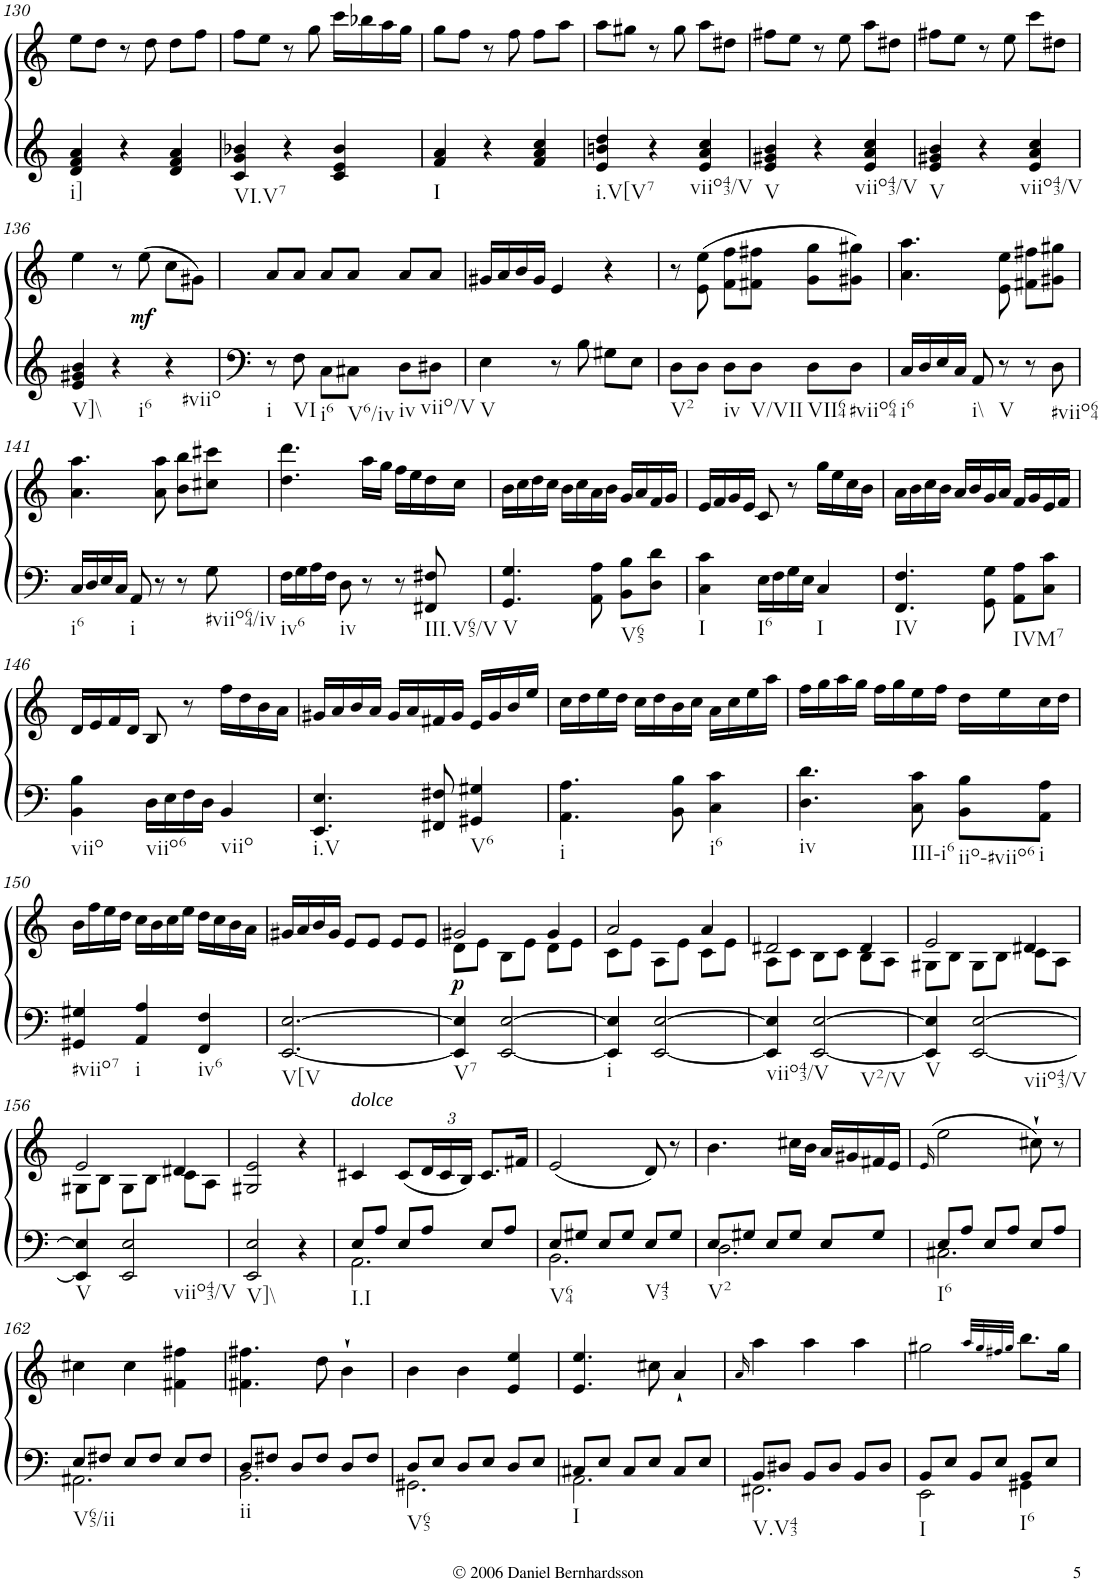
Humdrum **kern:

**kern	**kern	**dynam
*part1	*part1	*part1
*staff2	*staff1	*staff1/2
*I"Piano	*	*
*I'Pno.	*	*
!!LO:PB:g=z
*clefG2	*clefG2	*
*k[]	*k[]	*
*M3/4	*M3/4	*
=130	=130	=130
!LO:TX:b:t=i]	!	!
4d/ 4f/ 4a/	8ee\L	.
.	8dd\J	.
4r	8r	.
.	8dd\	.
4d/ 4f/ 4a/	8dd\L	.
.	8ff\J	.
=131	=131	=131
!LO:TX:b:t=VI.V7	!	!
4c/ 4g/ 4b-X/	8ff\L	.
.	8ee\J	.
4r	8r	.
.	8gg\	.
4c/ 4e/ 4b-/	16ccc\LL	.
.	16bb-X\	.
.	16aa\	.
.	16gg\JJ	.
=132	=132	=132
!LO:TX:b:t=I	!	!
4f/ 4a/	8gg\L	.
.	8ff\J	.
4r	8r	.
.	8ff\	.
4f/ 4a/ 4cc/	8ff\L	.
.	8aa\J	.
=133	=133	=133
!LO:TX:b:t=i.V[V7	!	!
4e/ 4bn/ 4dd/	8aa\L	.
.	8gg#X\J	.
4r	8r	.
.	8gg#\	.
!LO:TX:b:t=viio43/V	!	!
4e/ 4a/ 4cc/	8aa\L	.
.	8dd#X\J	.
=134	=134	=134
!LO:TX:b:t=V	!	!
4e/ 4g#X/ 4b/	8ff#X\L	.
.	8ee\J	.
4r	8r	.
.	8ee\	.
!LO:TX:b:t=viio43/V	!	!
4e/ 4a/ 4cc/	8aa\L	.
.	8dd#X\J	.
=135	=135	=135
!LO:TX:b:t=V	!	!
4e/ 4g#X/ 4b/	8ff#X\L	.
.	8ee\J	.
4r	8r	.
.	8ee\	.
!LO:TX:b:t=viio43/V	!	!
4e/ 4a/ 4cc/	8ccc\L	.
.	8dd#X\J	.
!!LO:LB:g=z
=136	=136	=136
!LO:TX:b:t=V]\\	!	!
4e/ 4g#X/ 4b/	4ee\	.
!LO:TX:b:t=i6	!	!
4r	8r	.
!	!	!LO:DY:b
.	(8ee\	mf
!LO:TX:b:t=#viio	!	!
4r	8cc\L	.
.	8g#X\J)	.
=137	=137	=137
!LO:TX:b:t=i	!	!
8r	8a/L	.
!LO:TX:b:t=VI	!	!
8F\	8a/J	.
!LO:TX:b:t=i6	!	!
8C\L	8a/L	.
!LO:TX:b:t=V6/iv	!	!
8C#X\J	8a/J	.
!LO:TX:b:t=iv	!	!
8D\L	8a/L	.
!LO:TX:b:t=viio/V	!	!
8D#X\J	8a/J	.
=138	=138	=138
!LO:TX:b:t=V	!	!
4E\	16g#X/LL	.
.	16a/	.
.	16b/	.
.	16g#/JJ	.
8r	4e/	.
8B\	.	.
8G#X\L	4r	.
8E\J	.	.
=139	=139	=139
!LO:TX:b:t=V2	!	!
8D\L	8r	.
8D\J	(8e\ 8ee\	.
!LO:TX:b:t=iv	!	!
8D\L	8f\ 8ff\L	.
!LO:TX:b:t=V/VII	!	!
8D\J	8f#X\ 8ff#X\J	.
!LO:TX:b:t=VII64	!	!
8D\L	8g\ 8gg\L	.
!LO:TX:b:t=#viio64	!	!
8D\J	8g#X\ 8gg#X\J)	.
=140	=140	=140
!LO:TX:b:t=i6	!	!
16C/LL	4.a\ 4.aa\	.
16D/	.	.
16E/	.	.
16C/JJ	.	.
!LO:TX:b:t=i\\	!	!
8AA/	.	.
!LO:TX:b:t=V	!	!
8r	8e\ 8ee\	.
8r	8f#X\ 8ff#X\L	.
!LO:TX:b:t=#viio64	!	!
8D\	8g#X\ 8gg#X\J	.
!!LO:LB:g=z
=141	=141	=141
!LO:TX:b:t=i6	!	!
16C/LL	4.a\ 4.aa\	.
16D/	.	.
16E/	.	.
16C/JJ	.	.
!LO:TX:b:t=i	!	!
8AA/	.	.
8r	8a\ 8aa\	.
8r	8b\ 8bb\L	.
!LO:TX:b:t=#viio64/iv	!	!
8G\	8cc#X\ 8ccc#X\J	.
=142	=142	=142
!LO:TX:b:t=iv6	!	!
16F\LL	4.dd\ 4.ddd\	.
16G\	.	.
16A\	.	.
16F\JJ	.	.
!LO:TX:b:t=iv	!	!
8D\	.	.
8r	16aa\LL	.
.	16gg\JJ	.
8r	16ff\LL	.
.	16ee\	.
!LO:TX:b:t=III.V65/V	!	!
8FF#X/ 8F#X/	16dd\	.
.	16cc\JJ	.
=143	=143	=143
!LO:TX:b:t=V	!	!
4.GG/ 4.G/	16b\LL	.
.	16cc\	.
.	16dd\	.
.	16cc\JJ	.
.	16b\LL	.
.	16cc\	.
8AA\ 8A\	16a\	.
.	16b\JJ	.
!LO:TX:b:t=V65	!	!
8BB\ 8B\L	16g/LL	.
.	16a/	.
8D\ 8d\J	16f/	.
.	16g/JJ	.
=144	=144	=144
!LO:TX:b:t=I	!	!
4C\ 4c\	16e/LL	.
.	16f/	.
.	16g/	.
.	16e/JJ	.
!LO:TX:b:t=I6	!	!
16E\LL	8c/	.
16F\	.	.
16G\	8r	.
16E\JJ	.	.
!LO:TX:b:t=I	!	!
4C/	16gg\LL	.
.	16ee\	.
.	16cc\	.
.	16b\JJ	.
=145	=145	=145
!LO:TX:b:t=IV	!	!
4.FF/ 4.F/	16a\LL	.
.	16b\	.
.	16cc\	.
.	16b\JJ	.
.	16a/LL	.
.	16b/	.
8GG\ 8G\	16g/	.
.	16a/JJ	.
!LO:TX:b:t=IVM7	!	!
8AA\ 8A\L	16f/LL	.
.	16g/	.
8C\ 8c\J	16e/	.
.	16f/JJ	.
!!LO:LB:g=z
=146	=146	=146
!LO:TX:b:t=viio	!	!
4BB\ 4B\	16d/LL	.
.	16e/	.
.	16f/	.
.	16d/JJ	.
!LO:TX:b:t=viio6	!	!
16D\LL	8B/	.
16E\	.	.
16F\	8r	.
16D\JJ	.	.
!LO:TX:b:t=viio	!	!
4BB/	16ff\LL	.
.	16dd\	.
.	16b\	.
.	16a\JJ	.
=147	=147	=147
!LO:TX:b:t=i.V	!	!
4.EE/ 4.E/	16g#X/LL	.
.	16a/	.
.	16b/	.
.	16a/JJ	.
.	16g#/LL	.
.	16a/	.
8FF#X/ 8F#X/	16f#X/	.
.	16g#/JJ	.
!LO:TX:b:t=V6	!	!
4GG#X/ 4G#X/	16e/LL	.
.	16g#/	.
.	16b/	.
.	16ee/JJ	.
=148	=148	=148
!LO:TX:b:t=i	!	!
4.AA\ 4.A\	16cc\LL	.
.	16dd\	.
.	16ee\	.
.	16dd\JJ	.
.	16cc\LL	.
.	16dd\	.
8BB\ 8B\	16b\	.
.	16cc\JJ	.
!LO:TX:b:t=i6	!	!
4C\ 4c\	16a\LL	.
.	16cc\	.
.	16ee\	.
.	16aa\JJ	.
=149	=149	=149
!LO:TX:b:t=iv	!	!
4.D\ 4.d\	16ff\LL	.
.	16gg\	.
.	16aa\	.
.	16gg\JJ	.
.	16ff\LL	.
.	16gg\	.
!LO:TX:b:t=III-i6	!	!
8C\ 8c\	16ee\	.
.	16ff\JJ	.
!LO:TX:b:t=iio-#viio6	!	!
8BB\ 8B\L	16dd\LL	.
.	16ee\	.
!LO:TX:b:t=i	!	!
8AA\ 8A\J	16cc\	.
.	16dd\JJ	.
!!LO:LB:g=z
=150	=150	=150
!LO:TX:b:t=#viio7	!	!
4GG#X/ 4G#X/	16b\LL	.
.	16ff\	.
.	16ee\	.
.	16dd\JJ	.
!LO:TX:b:t=i	!	!
4AA/ 4A/	16cc\LL	.
.	16b\	.
.	16cc\	.
.	16ee\JJ	.
!LO:TX:b:t=iv6	!	!
4FF/ 4F/	16dd\LL	.
.	16cc\	.
.	16b\	.
.	16a\JJ	.
=151	=151	=151
!LO:TX:b:t=V[V	!	!
[<2.EE/ [>2.E/	16g#X/LL	.
.	16a/	.
.	16b/	.
.	16g#/JJ	.
.	8e/L	.
.	8e/J	.
.	8e/L	.
.	8e/J	.
=152	=152	=152
*	*^	*
!LO:TX:b:t=V7	!	!	!
!	!	!	!LO:DY:b
4EE/] 4E/]	2g#X/	8d\L	p
.	.	8e\J	.
[<2EE/ [>2E/	.	8B\L	.
.	.	8e\J	.
.	4g#/	8d\L	.
.	.	8e\J	.
=153	=153	=153	=153
!LO:TX:b:t=i	!	!	!
4EE/] 4E/]	2a/	8c\L	.
.	.	8e\J	.
[<2EE/ [>2E/	.	8A\L	.
.	.	8e\J	.
.	4a/	8c\L	.
.	.	8e\J	.
=154	=154	=154	=154
!LO:TX:b:t=viio43/V	!	!	!
4EE/] 4E/]	2d#X/	8A\L	.
.	.	8c\J	.
!LO:TX:b:t=V2/V	!	!	!
[<2EE/ [>2E/	.	8B\L	.
.	.	8c\J	.
.	4d#/	8B\L	.
.	.	8A\J	.
=155	=155	=155	=155
!LO:TX:b:t=V	!	!	!
4EE/] 4E/]	2e/	8G#X\L	.
.	.	8B\J	.
!LO:TX:b:t=viio43/V	!	!	!
[<2EE/ [>2E/	.	8G#\L	.
.	.	8B\J	.
.	4d#X/	8c\L	.
.	.	8A\J	.
!!LO:LB:g=z	!!
=156	=156	=156	=156
!LO:TX:b:t=V	!	!	!
4EE/] 4E/]	2e/	8G#X\L	.
.	.	8B\J	.
!LO:TX:b:t=viio43/V	!	!	!
2EE/ 2E/	.	8G#\L	.
.	.	8B\J	.
.	4d#X/	8c\L	.
.	.	8A\J	.
=157	=157	=157	=157
!LO:TX:b:t=V]\\	!	!	!
*	*v	*v	*
2EE/ 2E/	2G#X/ 2e/	.
4r	4r	.
=158	=158	=158
*^	*	*
!	!	!LO:TX:a:i:t=dolce	!
!LO:TX:b:t=I.I	!	!	!
8E/L	2.AA\	4c#X/	.
8A/J	.	.	.
8E/L	.	(8c#/L	.
*	*	*Xbrackettup	*
8A/J	.	24d/L	.
.	.	24c#/	.
.	.	24B/JJ)	.
8E/L	.	8.c#/L	.
8A/J	.	.	.
.	.	16f#X/Jk	.
=159	=159	=159	=159
!LO:TX:b:t=V64	!	!	!
8E/L	2.BB\	(2e/	.
8G#X/J	.	.	.
8E/L	.	.	.
8G#/J	.	.	.
!LO:TX:b:t=V43	!	!	!
8E/L	.	8d/)	.
8G#/J	.	8r	.
=160	=160	=160	=160
!LO:TX:b:t=V2	!	!	!
8E/L	2.D\	4.b\	.
8G#X/J	.	.	.
8E/L	.	.	.
8G#/J	.	16cc#X\LL	.
.	.	16b\JJ	.
8E/L	.	16a/LL	.
.	.	16g#X/	.
8G#/J	.	16f#X/	.
.	.	16e/JJ	.
=161	=161	=161	=161
.	.	(16qe/	.
!LO:TX:b:t=I6	!	!	!
8E/L	2.C#X\	2ee\	.
8A/J	.	.	.
8E/L	.	.	.
8A/J	.	.	.
8E/L	.	8cc#X`\)	.
8A/J	.	8r	.
!!LO:LB:g=z
=162	=162	=162	=162
!LO:TX:b:t=V65/ii	!	!	!
8E/L	2.AA#X\	4cc#X\	.
8F#X/J	.	.	.
8E/L	.	4cc#\	.
8F#/J	.	.	.
8E/L	.	4f#X\ 4ff#X\	.
8F#/J	.	.	.
=163	=163	=163	=163
!LO:TX:b:t=ii	!	!	!
8D/L	2.BB\	4.f#X\ 4.ff#X\	.
8F#X/J	.	.	.
8D/L	.	.	.
8F#/J	.	8dd\	.
8D/L	.	4b`\	.
8F#/J	.	.	.
=164	=164	=164	=164
!LO:TX:b:t=V65	!	!	!
8D/L	2.GG#X\	4b\	.
8E/J	.	.	.
8D/L	.	4b\	.
8E/J	.	.	.
8D/L	.	4e/ 4ee/	.
8E/J	.	.	.
=165	=165	=165	=165
!LO:TX:b:t=I	!	!	!
8C#X/L	2.AA\	4.e/ 4.ee/	.
8E/J	.	.	.
8C#/L	.	.	.
8E/J	.	8cc#X\	.
8C#/L	.	4a`/	.
8E/J	.	.	.
=166	=166	=166	=166
.	.	16qa/	.
!LO:TX:b:t=V.V43	!	!	!
8BB/L	2.FF#X\	4aa\	.
8D#X/J	.	.	.
8BB/L	.	4aa\	.
8D#/J	.	.	.
8BB/L	.	4aa\	.
8D#/J	.	.	.
=167	=167	=167	=167
!LO:TX:b:t=I	!	!	!
8BB/L	2EE\	2gg#X\	.
8E/J	.	.	.
8BB/L	.	.	.
8E/J	.	.	.
.	.	32qaa/LLL	.
.	.	32qgg#/	.
.	.	32qff#X/	.
.	.	32qgg#/JJJ	.
!LO:TX:b:t=I6	!	!	!
8BB/L	4GG#X\	8.bb\L	.
8E/J	.	.	.
.	.	16gg#\Jk	.
*v	*v	*	*
=	=	=
*-	*-	*-
